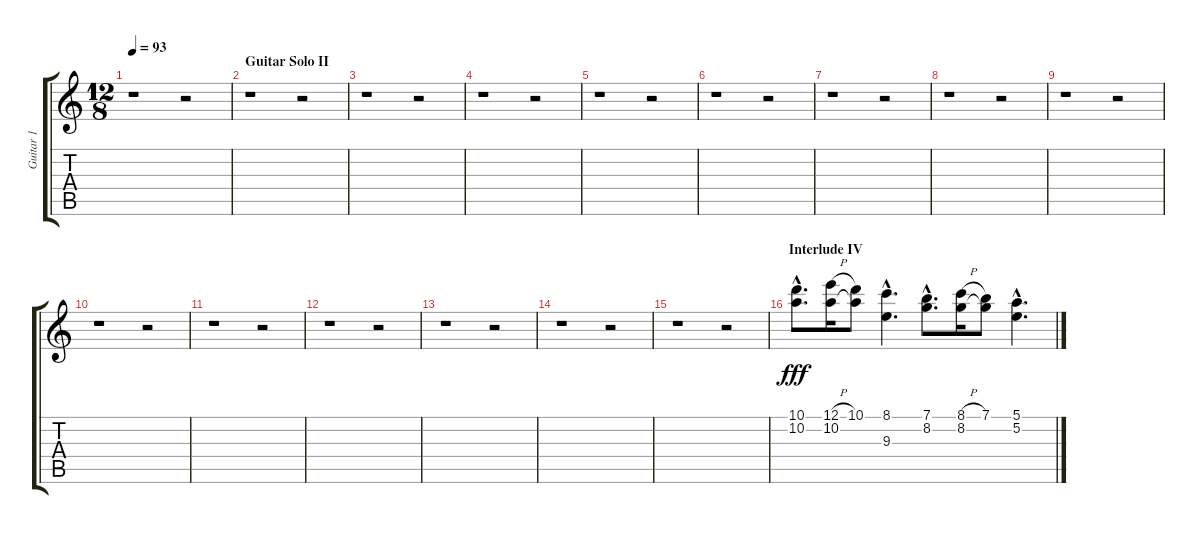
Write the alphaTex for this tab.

\track ("Guitar 1" "Guitar 1") {instrument electricguitarclean}
\staff {score tabs}
\tuning (E4 B3 G3 D3 A2 E2) {hide}
\ts (12 8)
\tempo 93
\clef g2
\ks c
r.1{dy fff} r.2 |
\section ("" "Guitar Solo II")
r.1 r.2 |
r.1 r.2 |
r.1 r.2 |
r.1 r.2 |
r.1 r.2 |
r.1 r.2 |
r.1 r.2 |
r.1 r.2 |
r.1 r.2 |
r.1 r.2 |
r.1 r.2 |
r.1 r.2 |
r.1 r.2 |
r.1 r.2 |
\section ("" "Interlude IV")
(10.1{hac} 10.2{hac}).8{d} (12.1{h} 10.2).16 (10.1 10.2{t}).8 (8.1{hac} 9.3{hac}).4{d} (7.1{hac} 8.2{hac}).8{d} (8.1{h} 8.2).16 (7.1 8.2{t}).8 (5.1{hac} 5.2{hac}).4{d}
